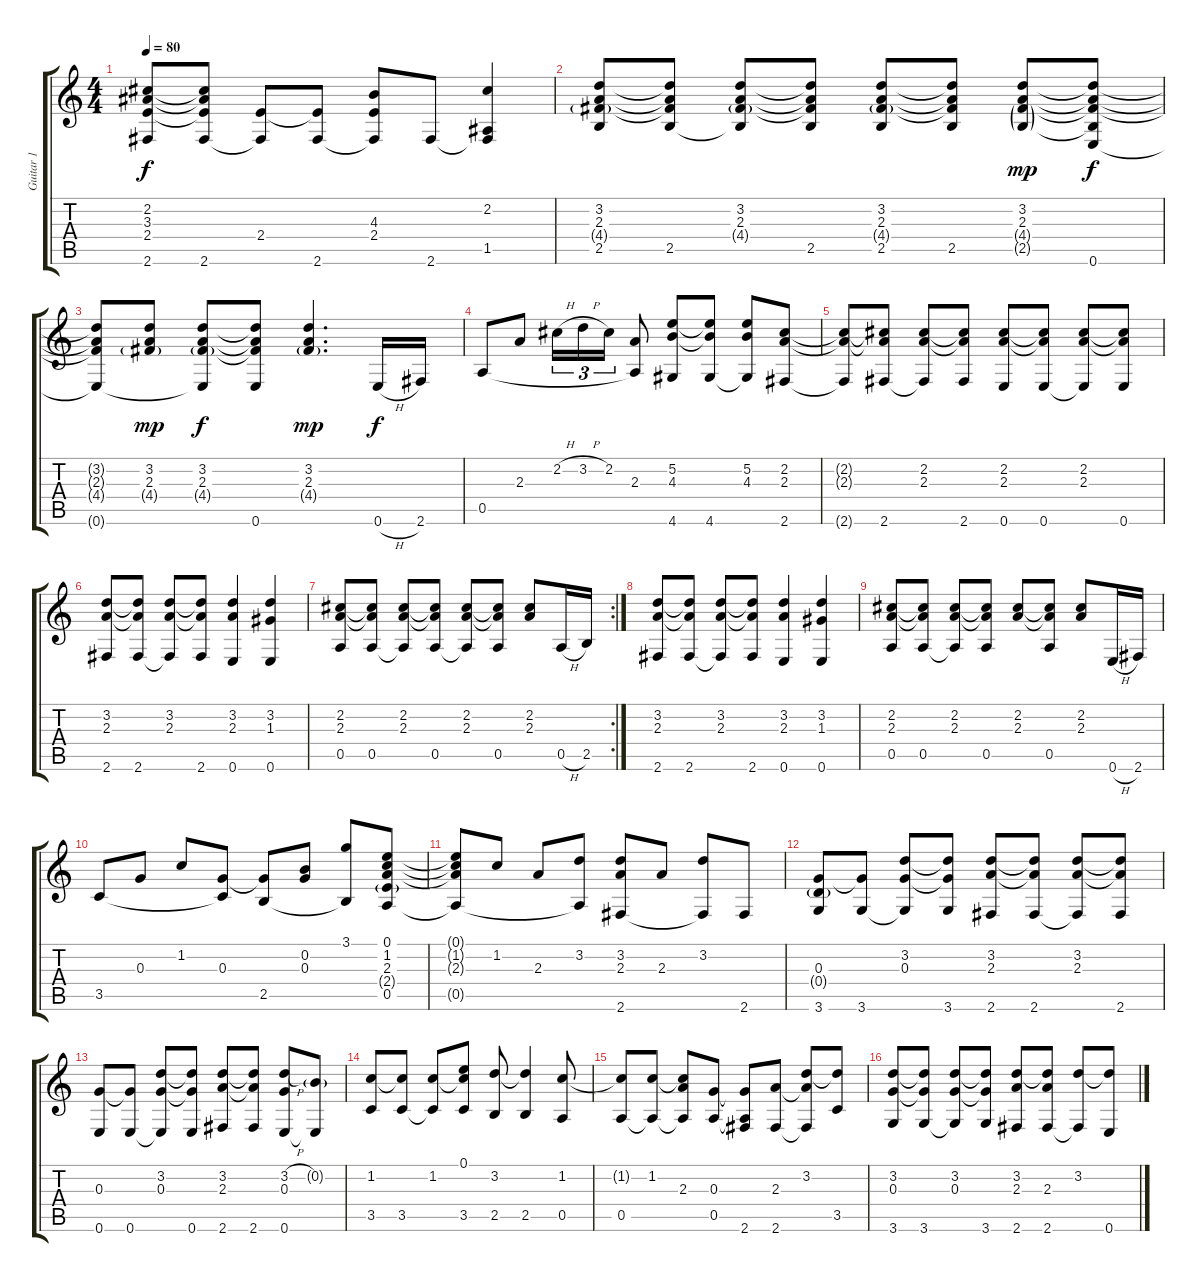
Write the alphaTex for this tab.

\track ("Guitar 1" "Guitar 1") {instrument acousticguitarnylon}
\staff {score tabs}
\tuning (E4 B3 G3 D3 A2 E2) {hide}
\ts (4 4)
\tempo 80
\clef g2
\ks c
(2.2 3.3 2.4 2.6).8{dy f} (2.2{t} 3.3{t} 2.4{t} 2.6).8 (2.4 2.6{t}).8 (2.4{t} 2.6).8 (4.3 2.4 2.6{t}).8 2.6.8 (2.2 1.5 2.6{t}).4 |
(3.2 2.3 4.4{g} 2.5).8 (3.2{t} 2.3{t} 4.4{t} 2.5).8 (3.2 2.3 4.4{g} 2.5{t}).8 (3.2{t} 2.3{t} 4.4{t} 2.5).8 (3.2 2.3 4.4{g} 2.5).8 (3.2{t} 2.3{t} 4.4{t} 2.5).8 (3.2 2.3 4.4{g} 2.5{g}).8{dy mp} (3.2{t} 2.3{t} 4.4{t} 2.5{t} 0.6).8{dy f} |
(3.2{t} 2.3{t} 4.4{t} 0.6{t}).8 (3.2 2.3 4.4{g}).8{dy mp} (3.2 2.3 4.4{g} 0.6{t}).8{dy f} (3.2{t} 2.3{t} 4.4{t} 0.6).8 (3.2 2.3 4.4{g}).4{d dy mp} 0.6{h}.16{dy f} 2.6.16 |
0.5.8 2.3.8 2.2{h}.16{tu (3 2)} 3.2{h}.16{tu (3 2)} 2.2.16{tu (3 2)} (2.3 0.5{t}).8 (5.2 4.3 4.6).8 (5.2{t} 4.3{t} 4.6).8 (5.2 4.3 4.6{t}).8 (2.2 2.3 2.6).8 |
(2.2{t} 2.3{t} 2.6{t}).8 (2.2{t} 2.3{t} 2.6).8 (2.2 2.3 2.6{t}).8 (2.2{t} 2.3{t} 2.6).8 (2.2 2.3 0.6).8 (2.2{t} 2.3{t} 0.6).8 (2.2 2.3 0.6{t}).8 (2.2{t} 2.3{t} 0.6).8 |
(3.2 2.3 2.6).8 (3.2{t} 2.3{t} 2.6).8 (3.2 2.3 2.6{t}).8 (3.2{t} 2.3{t} 2.6).8 (3.2 2.3 0.6).4 (3.2 1.3 0.6).4 |
\rc 2
(2.2 2.3 0.5).8 (2.2{t} 2.3{t} 0.5).8 (2.2 2.3 0.5{t}).8 (2.2{t} 2.3{t} 0.5).8 (2.2 2.3 0.5{t}).8 (2.2{t} 2.3{t} 0.5).8 (2.2 2.3).8 0.5{h}.16 2.5.16 |
(3.2 2.3 2.6).8 (3.2{t} 2.3{t} 2.6).8 (3.2 2.3 2.6{t}).8 (3.2{t} 2.3{t} 2.6).8 (3.2 2.3 0.6).4 (3.2 1.3 0.6).4 |
(2.2 2.3 0.5).8 (2.2{t} 2.3{t} 0.5).8 (2.2 2.3 0.5{t}).8 (2.2{t} 2.3{t} 0.5).8 (2.2 2.3).8 (2.2{t} 2.3{t} 0.5).8 (2.2 2.3).8 0.6{h}.16 2.6.16 |
3.5.8 0.3.8 1.2.8 (0.3 3.5{t}).8 (0.3{t} 2.5).8 (0.2 0.3).8 (3.1 2.5{t}).8 (0.1 1.2 2.3 2.4{g} 0.5).8 |
(0.1{t} 1.2{t} 2.3{t} 0.5{t}).8 1.2.8 2.3.8 (3.2 0.5{t}).8 (3.2 2.3 2.6).8 2.3.8 (3.2 2.6{t}).8 2.6.8 |
(0.3 0.4{g} 3.6).8 (0.3{t} 3.6).8 (3.2 0.3 3.6{t}).8 (3.2{t} 0.3{t} 3.6).8 (3.2 2.3 2.6).8 (3.2{t} 2.3{t} 2.6).8 (3.2 2.3 2.6{t}).8 (3.2{t} 2.3{t} 2.6).8 |
(0.3 0.6).8 (0.3{t} 0.6).8 (3.2 0.3 0.6{t}).8 (3.2{t} 0.3{t} 0.6).8 (3.2 2.3 2.6).8 (3.2{t} 2.3{t} 2.6).8 (3.2{h} 0.3 0.6).8 (0.2{g} 0.6{t}).8 |
(1.2 3.5).8 (1.2{t} 3.5).8 (1.2 3.5{t}).8 (0.1 1.2{t} 3.5).8 (3.2 2.5).8 (3.2{t} 2.5).4 (1.2 0.5).8 |
(1.2{t} 0.5).8 (1.2 0.5{t}).8 (1.2{t} 2.3 0.5{t}).8 (0.3 0.5).8 (0.3{t} 0.5{t} 2.6).8 (2.3 2.6).8 (3.2 2.3{t} 2.6{t}).8 (3.2{t} 3.5).8 |
(3.2 0.3 3.6).8 (3.2{t} 0.3{t} 3.6).8 (3.2 0.3 3.6{t}).8 (3.2{t} 0.3{t} 3.6).8 (3.2 2.3 2.6).8 (3.2{t} 2.3 2.6).8 (3.2 2.6{t}).8 (3.2{t} 0.6).8
